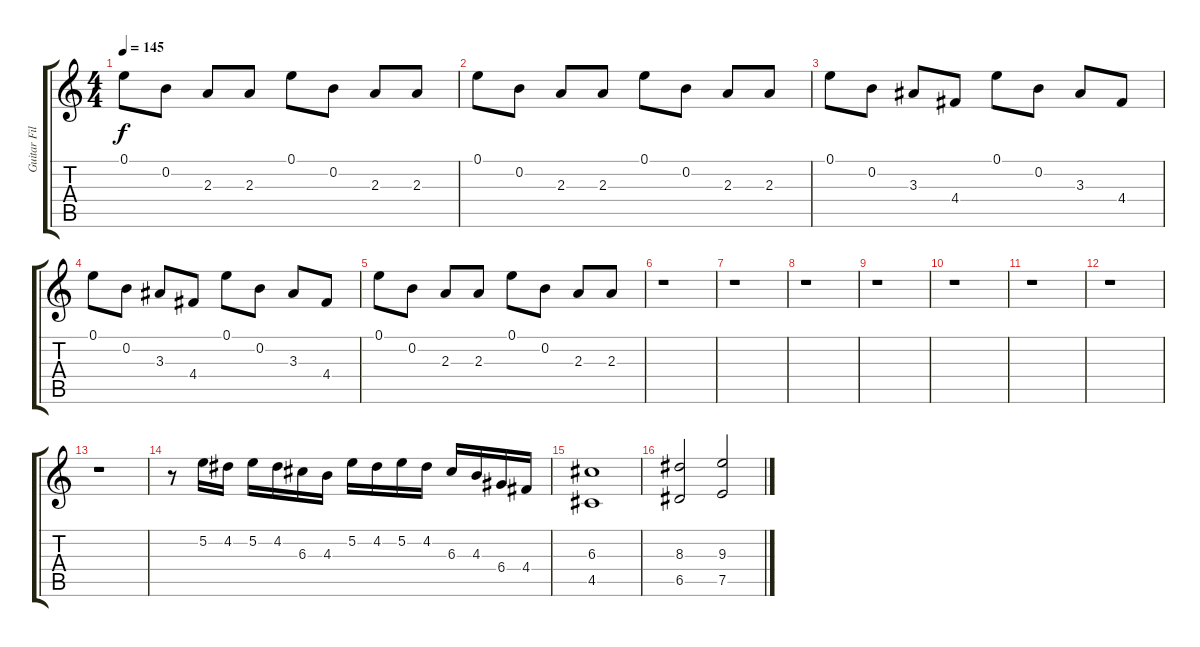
\track ("Guitar Fills" "Guitar Fil") {instrument distortionguitar}
\staff {score tabs}
\tuning (E4 B3 G3 D3 A2 E2) {hide}
\ts (4 4)
\tempo 145
\clef g2
\ks c
0.1.8{dy f} 0.2.8 2.3.8 2.3.8 0.1.8 0.2.8 2.3.8 2.3.8 |
0.1.8 0.2.8 2.3.8 2.3.8 0.1.8 0.2.8 2.3.8 2.3.8 |
0.1.8 0.2.8 3.3.8 4.4.8 0.1.8 0.2.8 3.3.8 4.4.8 |
0.1.8 0.2.8 3.3.8 4.4.8 0.1.8 0.2.8 3.3.8 4.4.8 |
0.1.8 0.2.8 2.3.8 2.3.8 0.1.8 0.2.8 2.3.8 2.3.8 |
r.1 |
r.1 |
r.1 |
r.1 |
r.1 |
r.1 |
r.1 |
r.1 |
r.8 5.2.16 4.2.16 5.2.16 4.2.16 6.3.16 4.3.16 5.2.16 4.2.16 5.2.16 4.2.16 6.3.16 4.3.16 6.4.16 4.4.16 |
(6.3 4.5).1 |
(8.3 6.5).2 (9.3 7.5).2
